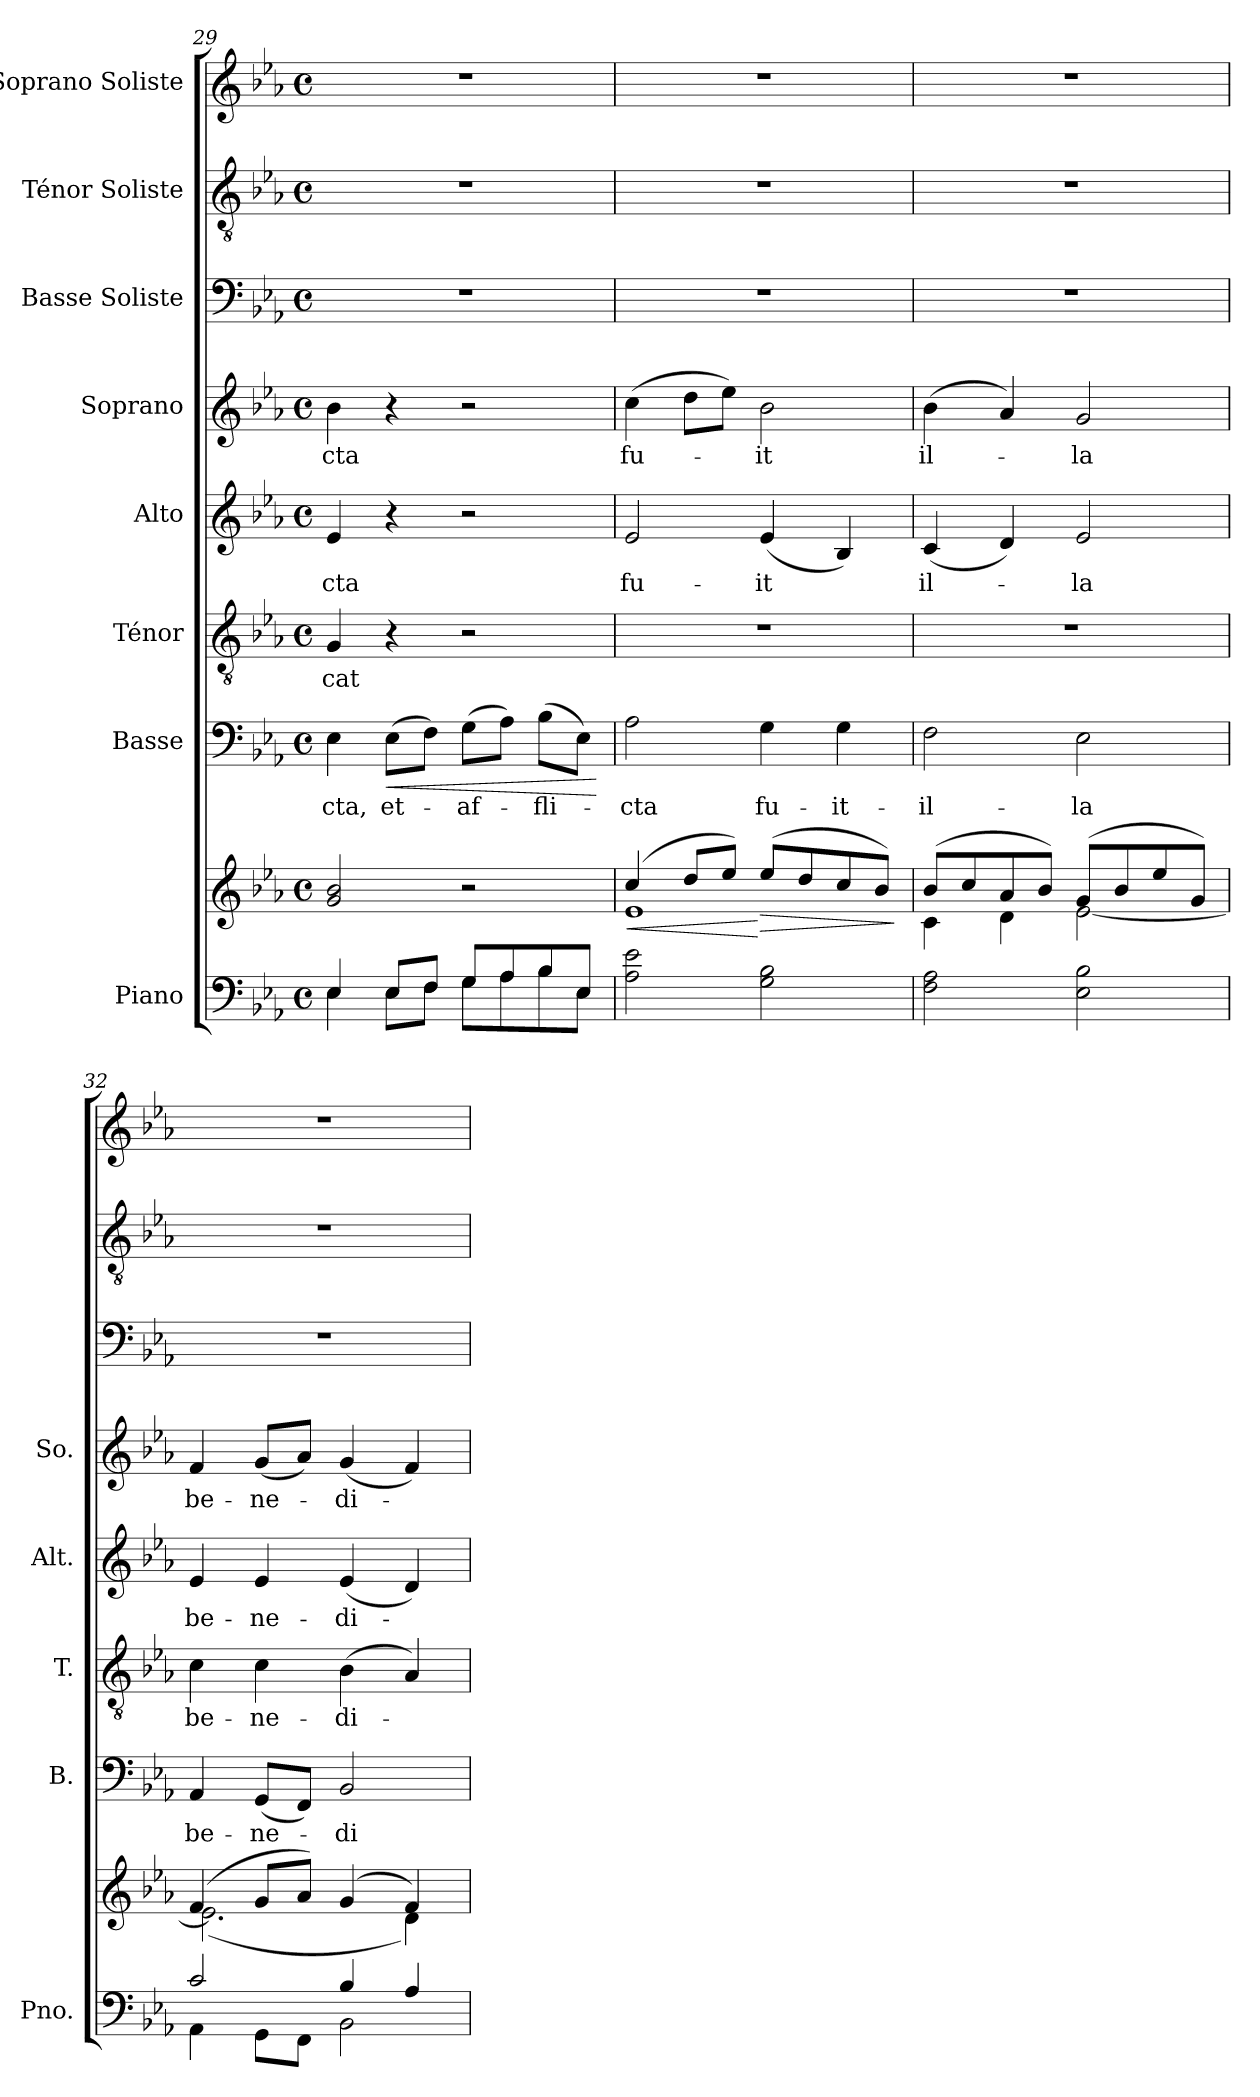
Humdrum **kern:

**kern	**kern	**dynam	**kern	**text	**dynam	**kern	**text	**kern	**text	**kern	**text	**kern	**kern	**kern
*part8	*part8	*part8	*part7	*part7	*part7	*part6	*part6	*part5	*part5	*part4	*part4	*part3	*part2	*part1
*staff9	*staff8	*staff8/9	*staff7	*staff7	*staff7	*staff6	*staff6	*staff5	*staff5	*staff4	*staff4	*staff3	*staff2	*staff1
*I"Piano	*	*	*I"Basse	*	*	*I"Ténor	*	*I"Alto	*	*I"Soprano	*	*I"Basse Soliste	*I"Ténor Soliste	*I"Soprano Soliste
*I'Pno.	*	*	*I'B.	*	*	*I'T.	*	*I'Alt.	*	*I'So.	*	*	*	*
!!LO:PB:g=z
*clefF4	*clefG2	*	*clefF4	*	*	*clefGv2	*	*clefG2	*	*clefG2	*	*clefF4	*clefGv2	*clefG2
*k[b-e-a-]	*k[b-e-a-]	*	*k[b-e-a-]	*	*	*k[b-e-a-]	*	*k[b-e-a-]	*	*k[b-e-a-]	*	*k[b-e-a-]	*k[b-e-a-]	*k[b-e-a-]
*M4/4	*M4/4	*	*M4/4	*	*	*M4/4	*	*M4/4	*	*M4/4	*	*M4/4	*M4/4	*M4/4
*met(c)	*met(c)	*	*met(c)	*	*	*met(c)	*	*met(c)	*	*met(c)	*	*met(c)	*met(c)	*met(c)
=29	=29	=29	=29	=29	=29	=29	=29	=29	=29	=29	=29	=29	=29	=29
*^	*	*	*	*	*	*	*	*	*	*	*	*	*	*
!	!	!	!	!	!LO:LY:b	!	!	!LO:LY:b	!	!LO:LY:b	!	!LO:LY:b	!	!	!
4E-/	4E-\	2g/ 2b-/	.	4E-\	-cta,	.	4G/	-cat	4e-/	-cta	4b-\	-cta	1r	1r	1r
!	!	!	!	!	!LO:LY:b	!LO:HP:b	!	!	!	!	!	!	!	!	!
8E-/L	8E-\L	.	.	(8E-\L	et-	<	4r	.	4r	.	4r	.	.	.	.
8F/J	8F\J	.	.	8F\J)	.	.	.	.	.	.	.	.	.	.	.
!	!	!	!	!	!LO:LY:b	!	!	!	!	!	!	!	!	!	!
8G/L	8G\L	2r	.	(8G\L	-af-	.	2r	.	2r	.	2r	.	.	.	.
8A-/	8A-\	.	.	8A-\J)	.	.	.	.	.	.	.	.	.	.	.
!	!	!	!	!	!LO:LY:b	!	!	!	!	!	!	!	!	!	!
8B-/	8B-\	.	.	(8B-\L	-fli-	.	.	.	.	.	.	.	.	.	.
8E-/J	8E-\J	.	.	8E-\J)	.	.	.	.	.	.	.	.	.	.	.
*v	*v	*	*	*	*	*	*	*	*	*	*	*	*	*	*
.	.	.	.	.	[	.	.	.	.	.	.	.	.	.
=30	=30	=30	=30	=30	=30	=30	=30	=30	=30	=30	=30	=30	=30	=30
!	!	!LO:HP:b	!	!LO:LY:b	!	!	!	!	!LO:LY:b	!	!LO:LY:b	!	!	!
*	*^	*	*	*	*	*	*	*	*	*	*	*	*	*
2A-\ 2e-\	(4cc/	1e-	<	2A-\	-cta	.	1r	.	2e-/	fu-	(4cc\	fu-	1r	1r	1r
.	8dd/L	.	.	.	.	.	.	.	.	.	8dd\L	.	.	.	.
.	8ee-/J)	.	.	.	.	.	.	.	.	.	8ee-\J)	.	.	.	.
!	!	!	!LO:HP:n=1:b	!	!LO:LY:b	!	!	!	!	!LO:LY:b	!	!LO:LY:b	!	!	!
2G\ 2B-\	(8ee-/L	.	[ >	4G\	fu-	.	.	.	(4e-/	-it	2b-\	-it	.	.	.
.	8dd/	.	.	.	.	.	.	.	.	.	.	.	.	.	.
!	!	!	!	!	!LO:LY:b	!	!	!	!	!	!	!	!	!	!
.	8cc/	.	.	4G\	it-	.	.	.	4B-/)	.	.	.	.	.	.
.	8b-/J)	.	.	.	.	.	.	.	.	.	.	.	.	.	.
*	*v	*v	*	*	*	*	*	*	*	*	*	*	*	*	*
.	.	]	.	.	.	.	.	.	.	.	.	.	.	.
=31	=31	=31	=31	=31	=31	=31	=31	=31	=31	=31	=31	=31	=31	=31
*	*^	*	*	*	*	*	*	*	*	*	*	*	*	*
!	!	!	!	!	!LO:LY:b	!	!	!	!	!LO:LY:b	!	!LO:LY:b	!	!	!
2F\ 2A-\	(8b-/L	4c\	.	2F\	-il-	.	1r	.	(4c/	il-	(4b-\	il-	1r	1r	1r
.	8cc/	.	.	.	.	.	.	.	.	.	.	.	.	.	.
.	8a-/	4d\	.	.	.	.	.	.	4d/)	.	4a-/)	.	.	.	.
.	8b-/J)	.	.	.	.	.	.	.	.	.	.	.	.	.	.
!	!	!	!	!	!LO:LY:b	!	!	!	!	!LO:LY:b	!	!LO:LY:b	!	!	!
2E-\ 2B-\	(8g/L	[2e-\	.	2E-\	-la	.	.	.	2e-/	-la	2g/	-la	.	.	.
.	8b-/	.	.	.	.	.	.	.	.	.	.	.	.	.	.
.	8ee-/	.	.	.	.	.	.	.	.	.	.	.	.	.	.
.	8g/J)	.	.	.	.	.	.	.	.	.	.	.	.	.	.
=32	=32	=32	=32	=32	=32	=32	=32	=32	=32	=32	=32	=32	=32	=32	=32
*^	*	*	*	*	*	*	*	*	*	*	*	*	*	*	*
!	!	!	!	!	!	!LO:LY:b	!	!	!LO:LY:b	!	!LO:LY:b	!	!LO:LY:b	!	!	!
2c/	4AA-\	(4f/	(2.e-\]	.	4AA-/	be-	.	4c\	be-	4e-/	be-	4f/	be-	1r	1r	1r
!	!	!	!	!	!	!LO:LY:b	!	!	!LO:LY:b	!	!LO:LY:b	!	!LO:LY:b	!	!	!
.	8GG\L	8g/L	.	.	(8GG/L	-ne-	.	4c\	-ne-	4e-/	-ne-	(8g/L	-ne-	.	.	.
.	8FF\J	8a-/J)	.	.	8FF/J)	.	.	.	.	.	.	8a-/J)	.	.	.	.
!	!	!	!	!	!	!LO:LY:b	!	!	!LO:LY:b	!	!LO:LY:b	!	!LO:LY:b	!	!	!
4B-/	2BB-\	(4g/	.	.	2BB-/	-di-	.	(4B-\	-di-	(4e-/	-di-	(4g/	-di-	.	.	.
4A-/	.	4f/)	4d\)	.	.	.	.	4A-/)	.	4d/)	.	4f/)	.	.	.	.
*v	*v	*	*	*	*	*	*	*	*	*	*	*	*	*	*	*
*	*v	*v	*	*	*	*	*	*	*	*	*	*	*	*	*
=	=	=	=	=	=	=	=	=	=	=	=	=	=	=
*-	*-	*-	*-	*-	*-	*-	*-	*-	*-	*-	*-	*-	*-	*-
